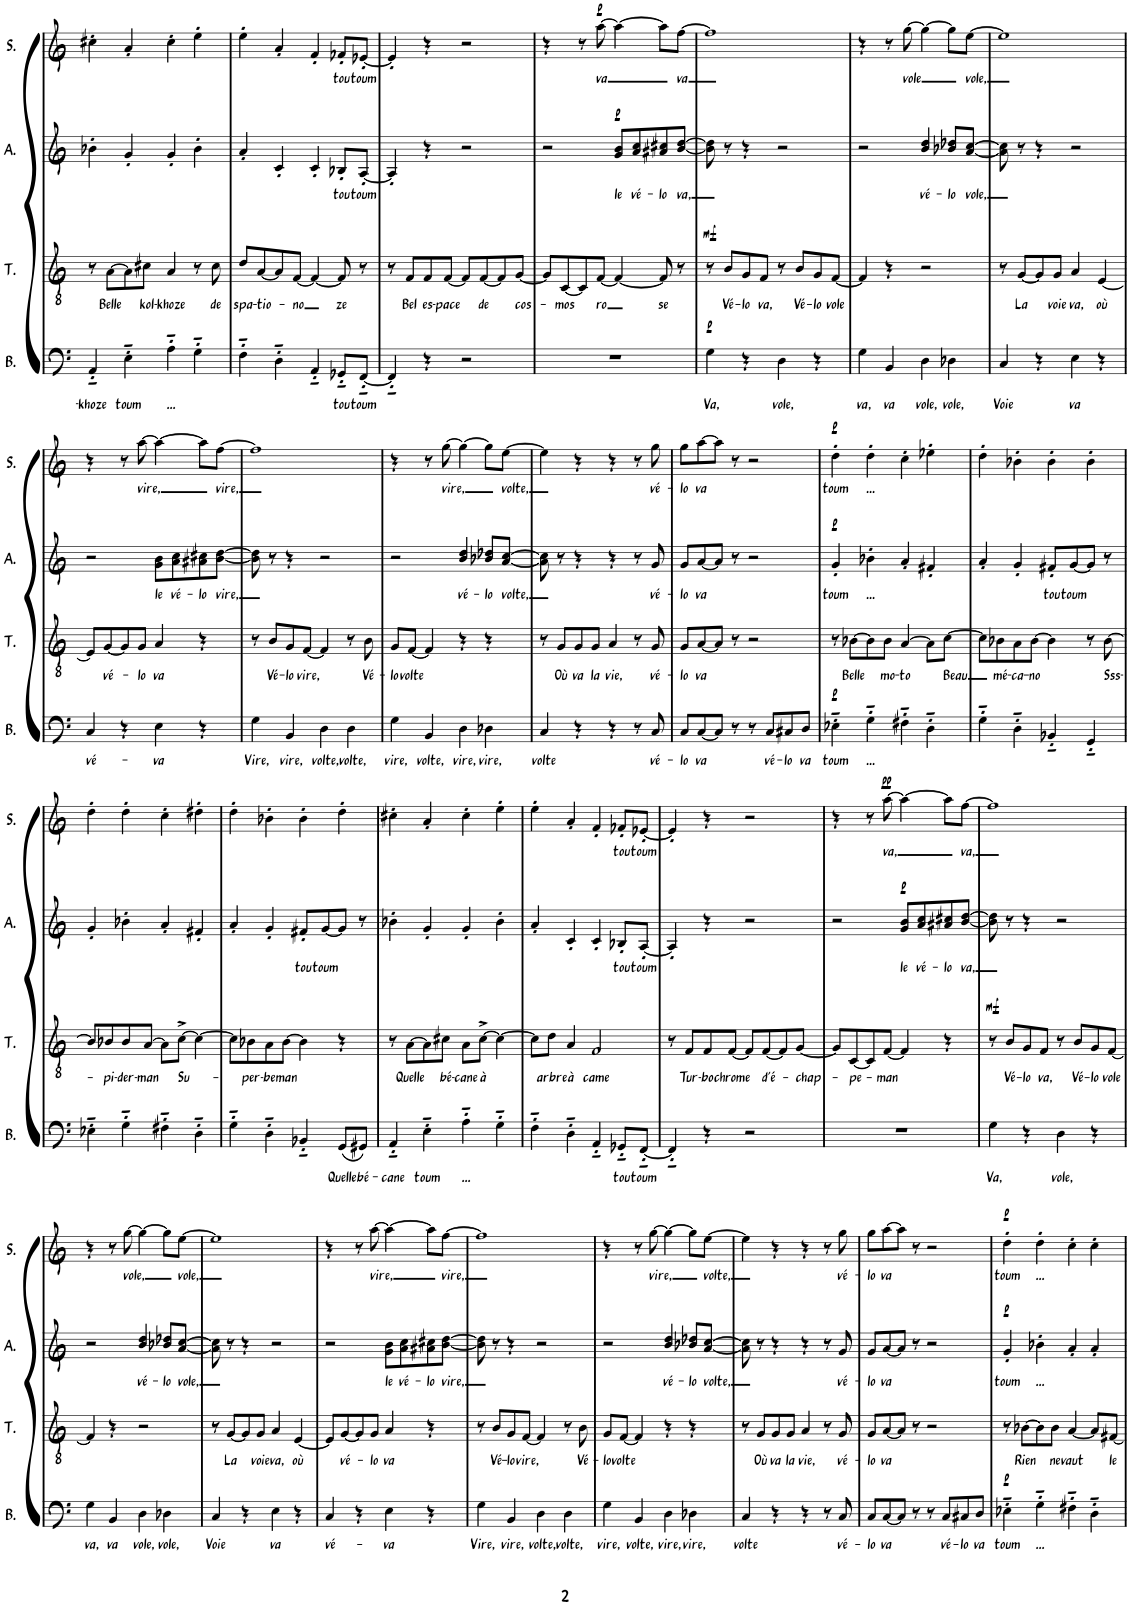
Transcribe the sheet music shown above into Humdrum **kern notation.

**kern	**text	**dynam	**kern	**text	**dynam	**kern	**text	**dynam	**kern	**text	**dynam
*part4	*part4	*part4	*part3	*part3	*part3	*part2	*part2	*part2	*part1	*part1	*part1
*staff4	*staff4	*staff4	*staff3	*staff3	*staff3	*staff2	*staff2	*staff2	*staff1	*staff1	*staff1
*I"Basse	*	*	*I"Ténor	*	*	*I"Alto	*	*	*I"Soprano	*	*
*I'B.	*	*	*I'T.	*	*	*I'A.	*	*	*I'S.	*	*
!!LO:PB:g=z
*clefF4	*	*	*clefGv2	*	*	*clefG2	*	*	*clefG2	*	*
*k[]	*	*	*k[]	*	*	*k[]	*	*	*k[]	*	*
*M4/4	*	*	*M4/4	*	*	*M4/4	*	*	*M4/4	*	*
*met(c)	*	*	*met(c)	*	*	*met(c)	*	*	*met(c)	*	*
=24	=24	=24	=24	=24	=24	=24	=24	=24	=24	=24	=24
!	!LO:LY:b	!	!	!	!	!	!	!	!	!	!
4AA'~/	-khoze	.	8r	.	.	4b-X'\	.	.	4cc#X'\	.	.
!	!	!	!	!LO:LY:b	!	!	!	!	!	!	!
.	.	.	[8A\L	Belle	.	.	.	.	.	.	.
!	!LO:LY:b	!	!	!	!	!	!	!	!	!	!
4E'~\	toum	.	8A\]	.	.	4g'/	.	.	4a'/	.	.
!	!	!	!	!LO:LY:b	!	!	!	!	!	!	!
.	.	.	8c#X\J	kol-	.	.	.	.	.	.	.
!	!LO:LY:b	!	!	!LO:LY:b	!	!	!	!	!	!	!
4A'~\	...	.	4A/	-khoze	.	4g'/	.	.	4cc#'\	.	.
4G'~\	.	.	8r	.	.	4b-'\	.	.	4ee'\	.	.
!	!	!	!	!LO:LY:b	!	!	!	!	!	!	!
.	.	.	8c#\	de	.	.	.	.	.	.	.
=25	=25	=25	=25	=25	=25	=25	=25	=25	=25	=25	=25
!	!	!	!	!LO:LY:b	!	!	!	!	!	!	!
4F'~\	.	.	8d/L	spa-	.	4a'/	.	.	4ee'\	.	.
!	!	!	!	!LO:LY:b	!	!	!	!	!	!	!
.	.	.	[8A/	-tio-	.	.	.	.	.	.	.
4D'~\	.	.	8A/]	.	.	4c'/	.	.	4a'/	.	.
!	!	!	!	!LO:LY:b	!	!	!	!	!	!	!
.	.	.	[8F/J	-no	.	.	.	.	.	.	.
4AA'~/	.	.	4F/_	.	.	4c'/	.	.	4f'/	.	.
!	!LO:LY:b	!	!	!LO:LY:b	!	!	!LO:LY:b	!	!	!LO:LY:b	!
8GG-X'~/L	tou	.	8F/]	ze	.	8B-X'/L	tou	.	8f-X'/L	tou	.
!	!LO:LY:b	!	!	!	!	!	!LO:LY:b	!	!	!LO:LY:b	!
[8FF'~/J	toum	.	8r	.	.	[8A'/J	toum	.	[8e-X'/J	toum	.
=26	=26	=26	=26	=26	=26	=26	=26	=26	=26	=26	=26
4FF'~/]	.	.	8r	.	.	4A'/]	.	.	4e-'/]	.	.
!	!	!	!	!LO:LY:b	!	!	!	!	!	!	!
.	.	.	8F/L	Bel	.	.	.	.	.	.	.
!	!	!	!	!LO:LY:b	!	!	!	!	!	!	!
4r	.	.	8F/	es-	.	4r	.	.	4r	.	.
!	!	!	!	!LO:LY:b	!	!	!	!	!	!	!
.	.	.	[8F/J	-pace	.	.	.	.	.	.	.
2r	.	.	8F/L]	.	.	2r	.	.	2r	.	.
!	!	!	!	!LO:LY:b	!	!	!	!	!	!	!
.	.	.	[8F/	de	.	.	.	.	.	.	.
.	.	.	8F/]	.	.	.	.	.	.	.	.
!	!	!	!	!LO:LY:b	!	!	!	!	!	!	!
.	.	.	[8G/J	cos-	.	.	.	.	.	.	.
=27	=27	=27	=27	=27	=27	=27	=27	=27	=27	=27	=27
1r	.	.	8G/L]	.	.	2r	.	.	4r	.	.
!	!	!	!	!LO:LY:b	!	!	!	!	!	!	!
.	.	.	[8C/	-mos	.	.	.	.	.	.	.
.	.	.	8C/]	.	.	.	.	.	8r	.	.
!	!	!	!	!LO:LY:b	!	!	!	!	!	!LO:LY:b	!LO:DY:a
.	.	.	[8F/J	ro	.	.	.	.	[8aa\	va	p
!	!	!	!	!	!	!	!LO:LY:b	!LO:DY:a	!	!	!
.	.	.	4F/_	.	.	8g/ 8b/L	le	p	4aa\_	.	.
!	!	!	!	!	!	!	!LO:LY:b	!	!	!	!
.	.	.	.	.	.	8a/ 8cc/	vé-	.	.	.	.
!	!	!	!	!LO:LY:b	!	!	!LO:LY:b	!	!	!	!
.	.	.	8F/]	se	.	8a#X/ 8cc#X/	-lo	.	8aa\L]	.	.
!	!	!	!	!	!	!	!LO:LY:b	!	!	!LO:LY:b	!
.	.	.	8r	.	.	[8b/ [8dd/J	va,	.	[8ff\J	va	.
=28	=28	=28	=28	=28	=28	=28	=28	=28	=28	=28	=28
!	!LO:LY:b	!LO:DY:a	!	!	!LO:DY:a	!	!	!	!	!	!
4G\	Va,	p	8r	.	mf	8b\] 8dd\]	.	.	1ff]	.	.
!	!	!	!	!LO:LY:b	!	!	!	!	!	!	!
.	.	.	8B/L	Vé-	.	8r	.	.	.	.	.
!	!	!	!	!LO:LY:b	!	!	!	!	!	!	!
4r	.	.	8G/	-lo	.	4r	.	.	.	.	.
!	!	!	!	!LO:LY:b	!	!	!	!	!	!	!
.	.	.	8F/J	va,	.	.	.	.	.	.	.
!	!LO:LY:b	!	!	!	!	!	!	!	!	!	!
4D\	vole,	.	8r	.	.	2r	.	.	.	.	.
!	!	!	!	!LO:LY:b	!	!	!	!	!	!	!
.	.	.	8B/L	Vé-	.	.	.	.	.	.	.
!	!	!	!	!LO:LY:b	!	!	!	!	!	!	!
4r	.	.	8G/	-lo	.	.	.	.	.	.	.
!	!	!	!	!LO:LY:b	!	!	!	!	!	!	!
.	.	.	[8F/J	vole	.	.	.	.	.	.	.
=29	=29	=29	=29	=29	=29	=29	=29	=29	=29	=29	=29
!	!LO:LY:b	!	!	!	!	!	!	!	!	!	!
4G\	va,	.	4F/]	.	.	2r	.	.	4r	.	.
!	!LO:LY:b	!	!	!	!	!	!	!	!	!	!
4BB/	va	.	4r	.	.	.	.	.	8r	.	.
!	!	!	!	!	!	!	!	!	!	!LO:LY:b	!
.	.	.	.	.	.	.	.	.	[8gg\	vole	.
!	!LO:LY:b	!	!	!	!	!	!LO:LY:b	!	!	!	!
4D\	vole,	.	2r	.	.	4b/ 4dd/	vé-	.	4gg\_	.	.
!	!LO:LY:b	!	!	!	!	!	!LO:LY:b	!	!	!	!
4D-X\	vole,	.	.	.	.	8b-X/ 8dd-X/L	-lo	.	8gg\L]	.	.
!	!	!	!	!	!	!	!LO:LY:b	!	!	!LO:LY:b	!
.	.	.	.	.	.	[8a/ [8cc/J	vole,	.	[8ee\J	vole,	.
=30	=30	=30	=30	=30	=30	=30	=30	=30	=30	=30	=30
!	!LO:LY:b	!	!	!	!	!	!	!	!	!	!
4C/	Voie	.	8r	.	.	8a\] 8cc\]	.	.	1ee]	.	.
!	!	!	!	!LO:LY:b	!	!	!	!	!	!	!
.	.	.	[8G/L	La	.	8r	.	.	.	.	.
4r	.	.	8G/]	.	.	4r	.	.	.	.	.
!	!	!	!	!LO:LY:b	!	!	!	!	!	!	!
.	.	.	8G/J	voie	.	.	.	.	.	.	.
!	!LO:LY:b	!	!	!LO:LY:b	!	!	!	!	!	!	!
4E\	va	.	4A/	va,	.	2r	.	.	.	.	.
!	!	!	!	!LO:LY:b	!	!	!	!	!	!	!
4r	.	.	[4E/	où	.	.	.	.	.	.	.
!!LO:LB:g=z
=31	=31	=31	=31	=31	=31	=31	=31	=31	=31	=31	=31
!	!LO:LY:b	!	!	!	!	!	!	!	!	!	!
4C/	vé-	.	8E/L]	.	.	2r	.	.	4r	.	.
!	!	!	!	!LO:LY:b	!	!	!	!	!	!	!
.	.	.	[8G/	-vé-	.	.	.	.	.	.	.
4r	.	.	8G/]	.	.	.	.	.	8r	.	.
!	!	!	!	!LO:LY:b	!	!	!	!	!	!LO:LY:b	!
.	.	.	8G/J	-lo	.	.	.	.	[8aa\	vire,	.
!	!LO:LY:b	!	!	!LO:LY:b	!	!	!LO:LY:b	!	!	!	!
4E\	va	.	4A/	va	.	8g\ 8b\L	le	.	4aa\_	.	.
!	!	!	!	!	!	!	!LO:LY:b	!	!	!	!
.	.	.	.	.	.	8a\ 8cc\	vé-	.	.	.	.
!	!	!	!	!	!	!	!LO:LY:b	!	!	!	!
4r	.	.	4r	.	.	8a#X\ 8cc#X\	-lo	.	8aa\L]	.	.
!	!	!	!	!	!	!	!LO:LY:b	!	!	!LO:LY:b	!
.	.	.	.	.	.	[8b\ [8dd\J	vire,	.	[8ff\J	vire,	.
=32	=32	=32	=32	=32	=32	=32	=32	=32	=32	=32	=32
!	!LO:LY:b	!	!	!	!	!	!	!	!	!	!
4G\	Vire,	.	8r	.	.	8b\] 8dd\]	.	.	1ff]	.	.
!	!	!	!	!LO:LY:b	!	!	!	!	!	!	!
.	.	.	8B/L	Vé-	.	8r	.	.	.	.	.
!	!LO:LY:b	!	!	!LO:LY:b	!	!	!	!	!	!	!
4BB/	vire,	.	8G/	-lo	.	4r	.	.	.	.	.
!	!	!	!	!LO:LY:b	!	!	!	!	!	!	!
.	.	.	[8F/J	vire,	.	.	.	.	.	.	.
!	!LO:LY:b	!	!	!	!	!	!	!	!	!	!
4D\	volte,	.	4F/]	.	.	2r	.	.	.	.	.
!	!LO:LY:b	!	!	!	!	!	!	!	!	!	!
4D\	volte,	.	8r	.	.	.	.	.	.	.	.
!	!	!	!	!LO:LY:b	!	!	!	!	!	!	!
.	.	.	8B\	Vé-	.	.	.	.	.	.	.
=33	=33	=33	=33	=33	=33	=33	=33	=33	=33	=33	=33
!	!LO:LY:b	!	!	!LO:LY:b	!	!	!	!	!	!	!
4G\	vire,	.	8G/L	-lo	.	2r	.	.	4r	.	.
!	!	!	!	!LO:LY:b	!	!	!	!	!	!	!
.	.	.	[8F/J	volte	.	.	.	.	.	.	.
!	!LO:LY:b	!	!	!	!	!	!	!	!	!	!
4BB/	volte,	.	4F/]	.	.	.	.	.	8r	.	.
!	!	!	!	!	!	!	!	!	!	!LO:LY:b	!
.	.	.	.	.	.	.	.	.	[8gg\	vire,	.
!	!LO:LY:b	!	!	!	!	!	!LO:LY:b	!	!	!	!
4D\	vire,	.	4r	.	.	4b/ 4dd/	vé-	.	4gg\_	.	.
!	!LO:LY:b	!	!	!	!	!	!LO:LY:b	!	!	!	!
4D-X\	vire,	.	4r	.	.	8b-X/ 8dd-X/L	-lo	.	8gg\L]	.	.
!	!	!	!	!	!	!	!LO:LY:b	!	!	!LO:LY:b	!
.	.	.	.	.	.	[8a/ [8cc/J	volte,	.	[8ee\J	volte,	.
=34	=34	=34	=34	=34	=34	=34	=34	=34	=34	=34	=34
!	!LO:LY:b	!	!	!	!	!	!	!	!	!	!
4C/	volte	.	8r	.	.	8a\] 8cc\]	.	.	4ee\]	.	.
!	!	!	!	!LO:LY:b	!	!	!	!	!	!	!
.	.	.	8G/L	Où	.	8r	.	.	.	.	.
!	!	!	!	!LO:LY:b	!	!	!	!	!	!	!
4r	.	.	8G/	va	.	4r	.	.	4r	.	.
!	!	!	!	!LO:LY:b	!	!	!	!	!	!	!
.	.	.	8G/J	la	.	.	.	.	.	.	.
!	!	!	!	!LO:LY:b	!	!	!	!	!	!	!
4r	.	.	4A/	vie,	.	4r	.	.	4r	.	.
8r	.	.	8r	.	.	8r	.	.	8r	.	.
!	!LO:LY:b	!	!	!LO:LY:b	!	!	!LO:LY:b	!	!	!LO:LY:b	!
8C/	vé-	.	8G/	vé-	.	8g/	vé-	.	8gg\	vé-	.
=35	=35	=35	=35	=35	=35	=35	=35	=35	=35	=35	=35
!	!LO:LY:b	!	!	!LO:LY:b	!	!	!LO:LY:b	!	!	!LO:LY:b	!
8C/L	-lo	.	8G/L	-lo	.	8g/L	-lo	.	8gg\L	-lo	.
!	!LO:LY:b	!	!	!LO:LY:b	!	!	!LO:LY:b	!	!	!LO:LY:b	!
[8C/	va	.	[8A/	va	.	[8a/	va	.	[8aa\	va	.
8C/J]	.	.	8A/J]	.	.	8a/J]	.	.	8aa\J]	.	.
8r	.	.	8r	.	.	8r	.	.	8r	.	.
8r	.	.	2r	.	.	2r	.	.	2r	.	.
!	!LO:LY:b	!	!	!	!	!	!	!	!	!	!
8C/L	vé-	.	.	.	.	.	.	.	.	.	.
!	!LO:LY:b	!	!	!	!	!	!	!	!	!	!
8C#X/	-lo	.	.	.	.	.	.	.	.	.	.
!	!LO:LY:b	!	!	!	!	!	!	!	!	!	!
8D/J	va	.	.	.	.	.	.	.	.	.	.
=36	=36	=36	=36	=36	=36	=36	=36	=36	=36	=36	=36
!	!LO:LY:b	!LO:DY:a	!	!	!	!	!LO:LY:b	!LO:DY:a	!	!LO:LY:b	!LO:DY:a
4E-X'~\	toum	p	8r	.	.	4g'/	toum	p	4dd'\	toum	p
!	!	!	!	!LO:LY:b	!	!	!	!	!	!	!
.	.	.	[8B-X\L	Belle	.	.	.	.	.	.	.
!	!LO:LY:b	!	!	!	!	!	!LO:LY:b	!	!	!LO:LY:b	!
4G'~\	...	.	8B-\]	.	.	4b-X'\	...	.	4dd'\	...	.
!	!	!	!	!LO:LY:b	!	!	!	!	!	!	!
.	.	.	8B-\J	mo-	.	.	.	.	.	.	.
!	!	!	!	!LO:LY:b	!	!	!	!	!	!	!
4F#X'~\	.	.	[4A/	-to	.	4a'/	.	.	4cc'\	.	.
4D'~\	.	.	8A\L]	.	.	4f#X'/	.	.	4ee-X'\	.	.
!	!	!	!	!LO:LY:b	!	!	!	!	!	!	!
.	.	.	[8c\J	Beau	.	.	.	.	.	.	.
=37	=37	=37	=37	=37	=37	=37	=37	=37	=37	=37	=37
4G'~\	.	.	8c\L]	.	.	4a'/	.	.	4dd'\	.	.
!	!	!	!	!LO:LY:b	!	!	!	!	!	!	!
.	.	.	8B-X\	mé-	.	.	.	.	.	.	.
!	!	!	!	!LO:LY:b	!	!	!	!	!	!	!
4D'~\	.	.	8A\	-ca-	.	4g'/	.	.	4b-X'\	.	.
!	!	!	!	!LO:LY:b	!	!	!	!	!	!	!
.	.	.	[8B-\J	-no	.	.	.	.	.	.	.
!	!	!	!	!	!	!	!LO:LY:b	!	!	!	!
4BB-X'~/	.	.	4B-\]	.	.	8f#X'/L	tou	.	4b-'\	.	.
!	!	!	!	!	!	!	!LO:LY:b	!	!	!	!
.	.	.	.	.	.	[8g/	toum	.	.	.	.
4GG'~/	.	.	8r	.	.	8g/J]	.	.	4b-'\	.	.
!	!	!	!	!LO:LY:b	!	!	!	!	!	!	!
.	.	.	[8B-\	Sss-	.	8r	.	.	.	.	.
!!LO:LB:g=z
=38	=38	=38	=38	=38	=38	=38	=38	=38	=38	=38	=38
4E-X'~\	.	.	8B-/L]	.	.	4g'/	.	.	4dd'\	.	.
!	!	!	!	!LO:LY:b	!	!	!	!	!	!	!
.	.	.	8B-X/	-pi-	.	.	.	.	.	.	.
!	!	!	!	!LO:LY:b	!	!	!	!	!	!	!
4G'~\	.	.	8B-/	-der-	.	4b-X'\	.	.	4dd'\	.	.
!	!	!	!	!LO:LY:b	!	!	!	!	!	!	!
.	.	.	[8A/J	-man	.	.	.	.	.	.	.
4F#X'~\	.	.	8A\L]	.	.	4a'/	.	.	4cc'\	.	.
!	!	!	!	!LO:LY:b	!	!	!	!	!	!	!
.	.	.	[8c^>\J	Su-	.	.	.	.	.	.	.
4D'~\	.	.	4c\_	.	.	4f#X'/	.	.	4dd#X'\	.	.
=39	=39	=39	=39	=39	=39	=39	=39	=39	=39	=39	=39
4G'~\	.	.	8c\L]	.	.	4a'/	.	.	4dd'\	.	.
!	!	!	!	!LO:LY:b	!	!	!	!	!	!	!
.	.	.	8B-X\	-per-	.	.	.	.	.	.	.
!	!	!	!	!LO:LY:b	!	!	!	!	!	!	!
4D'~\	.	.	8A\	-be	.	4g'/	.	.	4b-X'\	.	.
!	!	!	!	!LO:LY:b	!	!	!	!	!	!	!
.	.	.	[8B-\J	man	.	.	.	.	.	.	.
!	!	!	!	!	!	!	!LO:LY:b	!	!	!	!
4BB-X'~/	.	.	4B-\]	.	.	8f#X'/L	tou	.	4b-'\	.	.
!	!	!	!	!	!	!	!LO:LY:b	!	!	!	!
.	.	.	.	.	.	[8g/	toum	.	.	.	.
!	!LO:LY:b	!	!	!	!	!	!	!	!	!	!
(8GG/L	Quelle	.	4r	.	.	8g/J]	.	.	4dd'\	.	.
!	!LO:LY:b	!	!	!	!	!	!	!	!	!	!
8GG#X/J)	bé-	.	.	.	.	8r	.	.	.	.	.
=40	=40	=40	=40	=40	=40	=40	=40	=40	=40	=40	=40
!	!LO:LY:b	!	!	!	!	!	!	!	!	!	!
4AA'~/	-cane	.	8r	.	.	4b-X'\	.	.	4cc#X'\	.	.
!	!	!	!	!LO:LY:b	!	!	!	!	!	!	!
.	.	.	[8A\L	Quelle	.	.	.	.	.	.	.
!	!LO:LY:b	!	!	!	!	!	!	!	!	!	!
4E'~\	toum	.	8A\]	.	.	4g'/	.	.	4a'/	.	.
!	!	!	!	!LO:LY:b	!	!	!	!	!	!	!
.	.	.	8c#X\J	bé-	.	.	.	.	.	.	.
!	!LO:LY:b	!	!	!LO:LY:b	!	!	!	!	!	!	!
4A'~\	...	.	8A\L	-cane	.	4g'/	.	.	4cc#'\	.	.
!	!	!	!	!LO:LY:b	!	!	!	!	!	!	!
.	.	.	[8c#^\J	à	.	.	.	.	.	.	.
4G'~\	.	.	4c#\_	.	.	4b-'\	.	.	4ee'\	.	.
=41	=41	=41	=41	=41	=41	=41	=41	=41	=41	=41	=41
4F'~\	.	.	8c#\L]	.	.	4a'/	.	.	4ee'\	.	.
!	!	!	!	!LO:LY:b	!	!	!	!	!	!	!
.	.	.	8d\J	arbre	.	.	.	.	.	.	.
!	!	!	!	!LO:LY:b	!	!	!	!	!	!	!
4D'~\	.	.	4A/	à	.	4c'/	.	.	4a'/	.	.
!	!	!	!	!LO:LY:b	!	!	!	!	!	!	!
4AA'~/	.	.	2F/	came	.	4c'/	.	.	4f'/	.	.
!	!LO:LY:b	!	!	!	!	!	!LO:LY:b	!	!	!LO:LY:b	!
8GG-X'~/L	tou	.	.	.	.	8B-X'/L	tou	.	8f-X'/L	tou	.
!	!LO:LY:b	!	!	!	!	!	!LO:LY:b	!	!	!LO:LY:b	!
[8FF'~/J	toum	.	.	.	.	[8A'/J	toum	.	[8e-X'/J	toum	.
=42	=42	=42	=42	=42	=42	=42	=42	=42	=42	=42	=42
4FF'~/]	.	.	8r	.	.	4A'/]	.	.	4e-'/]	.	.
!	!	!	!	!LO:LY:b	!	!	!	!	!	!	!
.	.	.	8F/L	Tur-	.	.	.	.	.	.	.
!	!	!	!	!LO:LY:b	!	!	!	!	!	!	!
4r	.	.	8F/	-bo	.	4r	.	.	4r	.	.
!	!	!	!	!LO:LY:b	!	!	!	!	!	!	!
.	.	.	[8F/J	chrome	.	.	.	.	.	.	.
2r	.	.	8F/L]	.	.	2r	.	.	2r	.	.
!	!	!	!	!LO:LY:b	!	!	!	!	!	!	!
.	.	.	[8F/	d'é-	.	.	.	.	.	.	.
.	.	.	8F/]	.	.	.	.	.	.	.	.
!	!	!	!	!LO:LY:b	!	!	!	!	!	!	!
.	.	.	[8G/J	-chap-	.	.	.	.	.	.	.
=43	=43	=43	=43	=43	=43	=43	=43	=43	=43	=43	=43
1r	.	.	8G/L]	.	.	2r	.	.	4r	.	.
!	!	!	!	!LO:LY:b	!	!	!	!	!	!	!
.	.	.	[8C/	-pe-	.	.	.	.	.	.	.
.	.	.	8C/]	.	.	.	.	.	8r	.	.
!	!	!	!	!LO:LY:b	!	!	!	!	!	!LO:LY:b	!LO:DY:a
.	.	.	[8F/J	-man	.	.	.	.	[8aa\	va,	pp
!	!	!	!	!	!	!	!LO:LY:b	!LO:DY:a	!	!	!
.	.	.	4F/]	.	.	8g/ 8b/L	le	p	4aa\_	.	.
!	!	!	!	!	!	!	!LO:LY:b	!	!	!	!
.	.	.	.	.	.	8a/ 8cc/	vé-	.	.	.	.
!	!	!	!	!	!	!	!LO:LY:b	!	!	!	!
.	.	.	4r	.	.	8a#X/ 8cc#X/	-lo	.	8aa\L]	.	.
!	!	!	!	!	!	!	!LO:LY:b	!	!	!LO:LY:b	!
.	.	.	.	.	.	[8b/ [8dd/J	va,	.	[8ff\J	va,	.
=44	=44	=44	=44	=44	=44	=44	=44	=44	=44	=44	=44
!	!LO:LY:b	!	!	!	!LO:DY:a	!	!	!	!	!	!
4G\	Va,	.	8r	.	mf	8b\] 8dd\]	.	.	1ff]	.	.
!	!	!	!	!LO:LY:b	!	!	!	!	!	!	!
.	.	.	8B/L	Vé-	.	8r	.	.	.	.	.
!	!	!	!	!LO:LY:b	!	!	!	!	!	!	!
4r	.	.	8G/	-lo	.	4r	.	.	.	.	.
!	!	!	!	!LO:LY:b	!	!	!	!	!	!	!
.	.	.	8F/J	va,	.	.	.	.	.	.	.
!	!LO:LY:b	!	!	!	!	!	!	!	!	!	!
4D\	vole,	.	8r	.	.	2r	.	.	.	.	.
!	!	!	!	!LO:LY:b	!	!	!	!	!	!	!
.	.	.	8B/L	Vé-	.	.	.	.	.	.	.
!	!	!	!	!LO:LY:b	!	!	!	!	!	!	!
4r	.	.	8G/	-lo	.	.	.	.	.	.	.
!	!	!	!	!LO:LY:b	!	!	!	!	!	!	!
.	.	.	[8F/J	vole	.	.	.	.	.	.	.
!!LO:LB:g=z
=45	=45	=45	=45	=45	=45	=45	=45	=45	=45	=45	=45
!	!LO:LY:b	!	!	!	!	!	!	!	!	!	!
4G\	va,	.	4F/]	.	.	2r	.	.	4r	.	.
!	!LO:LY:b	!	!	!	!	!	!	!	!	!	!
4BB/	va	.	4r	.	.	.	.	.	8r	.	.
!	!	!	!	!	!	!	!	!	!	!LO:LY:b	!
.	.	.	.	.	.	.	.	.	[8gg\	vole,	.
!	!LO:LY:b	!	!	!	!	!	!LO:LY:b	!	!	!	!
4D\	vole,	.	2r	.	.	4b/ 4dd/	vé-	.	4gg\_	.	.
!	!LO:LY:b	!	!	!	!	!	!LO:LY:b	!	!	!	!
4D-X\	vole,	.	.	.	.	8b-X/ 8dd-X/L	-lo	.	8gg\L]	.	.
!	!	!	!	!	!	!	!LO:LY:b	!	!	!LO:LY:b	!
.	.	.	.	.	.	[8a/ [8cc/J	vole,	.	[8ee\J	vole,	.
=46	=46	=46	=46	=46	=46	=46	=46	=46	=46	=46	=46
!	!LO:LY:b	!	!	!	!	!	!	!	!	!	!
4C/	Voie	.	8r	.	.	8a\] 8cc\]	.	.	1ee]	.	.
!	!	!	!	!LO:LY:b	!	!	!	!	!	!	!
.	.	.	[8G/L	La	.	8r	.	.	.	.	.
4r	.	.	8G/]	.	.	4r	.	.	.	.	.
!	!	!	!	!LO:LY:b	!	!	!	!	!	!	!
.	.	.	8G/J	voie	.	.	.	.	.	.	.
!	!LO:LY:b	!	!	!LO:LY:b	!	!	!	!	!	!	!
4E\	va	.	4A/	va,	.	2r	.	.	.	.	.
!	!	!	!	!LO:LY:b	!	!	!	!	!	!	!
4r	.	.	[4E/	où	.	.	.	.	.	.	.
=47	=47	=47	=47	=47	=47	=47	=47	=47	=47	=47	=47
!	!LO:LY:b	!	!	!	!	!	!	!	!	!	!
4C/	vé-	.	8E/L]	.	.	2r	.	.	4r	.	.
!	!	!	!	!LO:LY:b	!	!	!	!	!	!	!
.	.	.	[8G/	-vé-	.	.	.	.	.	.	.
4r	.	.	8G/]	.	.	.	.	.	8r	.	.
!	!	!	!	!LO:LY:b	!	!	!	!	!	!LO:LY:b	!
.	.	.	8G/J	-lo	.	.	.	.	[8aa\	vire,	.
!	!LO:LY:b	!	!	!LO:LY:b	!	!	!LO:LY:b	!	!	!	!
4E\	va	.	4A/	va	.	8g\ 8b\L	le	.	4aa\_	.	.
!	!	!	!	!	!	!	!LO:LY:b	!	!	!	!
.	.	.	.	.	.	8a\ 8cc\	vé-	.	.	.	.
!	!	!	!	!	!	!	!LO:LY:b	!	!	!	!
4r	.	.	4r	.	.	8a#X\ 8cc#X\	-lo	.	8aa\L]	.	.
!	!	!	!	!	!	!	!LO:LY:b	!	!	!LO:LY:b	!
.	.	.	.	.	.	[8b\ [8dd\J	vire,	.	[8ff\J	vire,	.
=48	=48	=48	=48	=48	=48	=48	=48	=48	=48	=48	=48
!	!LO:LY:b	!	!	!	!	!	!	!	!	!	!
4G\	Vire,	.	8r	.	.	8b\] 8dd\]	.	.	1ff]	.	.
!	!	!	!	!LO:LY:b	!	!	!	!	!	!	!
.	.	.	8B/L	Vé-	.	8r	.	.	.	.	.
!	!LO:LY:b	!	!	!LO:LY:b	!	!	!	!	!	!	!
4BB/	vire,	.	8G/	-lo	.	4r	.	.	.	.	.
!	!	!	!	!LO:LY:b	!	!	!	!	!	!	!
.	.	.	[8F/J	vire,	.	.	.	.	.	.	.
!	!LO:LY:b	!	!	!	!	!	!	!	!	!	!
4D\	volte,	.	4F/]	.	.	2r	.	.	.	.	.
!	!LO:LY:b	!	!	!	!	!	!	!	!	!	!
4D\	volte,	.	8r	.	.	.	.	.	.	.	.
!	!	!	!	!LO:LY:b	!	!	!	!	!	!	!
.	.	.	8B\	Vé-	.	.	.	.	.	.	.
=49	=49	=49	=49	=49	=49	=49	=49	=49	=49	=49	=49
!	!LO:LY:b	!	!	!LO:LY:b	!	!	!	!	!	!	!
4G\	vire,	.	8G/L	-lo	.	2r	.	.	4r	.	.
!	!	!	!	!LO:LY:b	!	!	!	!	!	!	!
.	.	.	[8F/J	volte	.	.	.	.	.	.	.
!	!LO:LY:b	!	!	!	!	!	!	!	!	!	!
4BB/	volte,	.	4F/]	.	.	.	.	.	8r	.	.
!	!	!	!	!	!	!	!	!	!	!LO:LY:b	!
.	.	.	.	.	.	.	.	.	[8gg\	vire,	.
!	!LO:LY:b	!	!	!	!	!	!LO:LY:b	!	!	!	!
4D\	vire,	.	4r	.	.	4b/ 4dd/	vé-	.	4gg\_	.	.
!	!LO:LY:b	!	!	!	!	!	!LO:LY:b	!	!	!	!
4D-X\	vire,	.	4r	.	.	8b-X/ 8dd-X/L	-lo	.	8gg\L]	.	.
!	!	!	!	!	!	!	!LO:LY:b	!	!	!LO:LY:b	!
.	.	.	.	.	.	[8a/ [8cc/J	volte,	.	[8ee\J	volte,	.
=50	=50	=50	=50	=50	=50	=50	=50	=50	=50	=50	=50
!	!LO:LY:b	!	!	!	!	!	!	!	!	!	!
4C/	volte	.	8r	.	.	8a\] 8cc\]	.	.	4ee\]	.	.
!	!	!	!	!LO:LY:b	!	!	!	!	!	!	!
.	.	.	8G/L	Où	.	8r	.	.	.	.	.
!	!	!	!	!LO:LY:b	!	!	!	!	!	!	!
4r	.	.	8G/	va	.	4r	.	.	4r	.	.
!	!	!	!	!LO:LY:b	!	!	!	!	!	!	!
.	.	.	8G/J	la	.	.	.	.	.	.	.
!	!	!	!	!LO:LY:b	!	!	!	!	!	!	!
4r	.	.	4A/	vie,	.	4r	.	.	4r	.	.
8r	.	.	8r	.	.	8r	.	.	8r	.	.
!	!LO:LY:b	!	!	!LO:LY:b	!	!	!LO:LY:b	!	!	!LO:LY:b	!
8C/	vé-	.	8G/	vé-	.	8g/	vé-	.	8gg\	vé-	.
=51	=51	=51	=51	=51	=51	=51	=51	=51	=51	=51	=51
!	!LO:LY:b	!	!	!LO:LY:b	!	!	!LO:LY:b	!	!	!LO:LY:b	!
8C/L	-lo	.	8G/L	-lo	.	8g/L	-lo	.	8gg\L	-lo	.
!	!LO:LY:b	!	!	!LO:LY:b	!	!	!LO:LY:b	!	!	!LO:LY:b	!
[8C/	va	.	[8A/	va	.	[8a/	va	.	[8aa\	va	.
8C/J]	.	.	8A/J]	.	.	8a/J]	.	.	8aa\J]	.	.
8r	.	.	8r	.	.	8r	.	.	8r	.	.
8r	.	.	2r	.	.	2r	.	.	2r	.	.
!	!LO:LY:b	!	!	!	!	!	!	!	!	!	!
8C/L	vé-	.	.	.	.	.	.	.	.	.	.
!	!LO:LY:b	!	!	!	!	!	!	!	!	!	!
8C#X/	-lo	.	.	.	.	.	.	.	.	.	.
!	!LO:LY:b	!	!	!	!	!	!	!	!	!	!
8D/J	va	.	.	.	.	.	.	.	.	.	.
=52	=52	=52	=52	=52	=52	=52	=52	=52	=52	=52	=52
!	!LO:LY:b	!LO:DY:a	!	!	!	!	!LO:LY:b	!LO:DY:a	!	!LO:LY:b	!LO:DY:a
4E-X'~\	toum	p	8r	.	.	4g'/	toum	p	4dd'\	toum	p
!	!	!	!	!LO:LY:b	!	!	!	!	!	!	!
.	.	.	[8B-X\L	Rien	.	.	.	.	.	.	.
!	!LO:LY:b	!	!	!	!	!	!LO:LY:b	!	!	!LO:LY:b	!
4G'~\	...	.	8B-\]	.	.	4b-X'\	...	.	4dd'\	...	.
!	!	!	!	!LO:LY:b	!	!	!	!	!	!	!
.	.	.	8B-\J	ne	.	.	.	.	.	.	.
!	!	!	!	!LO:LY:b	!	!	!	!	!	!	!
4F#X'~\	.	.	[4A/	vaut	.	4a'/	.	.	4cc'\	.	.
4D'~\	.	.	8A/L]	.	.	4a'/	.	.	4cc'\	.	.
!	!	!	!	!LO:LY:b	!	!	!	!	!	!	!
.	.	.	[8F#X/J	le	.	.	.	.	.	.	.
=	=	=	=	=	=	=	=	=	=	=	=
*-	*-	*-	*-	*-	*-	*-	*-	*-	*-	*-	*-
